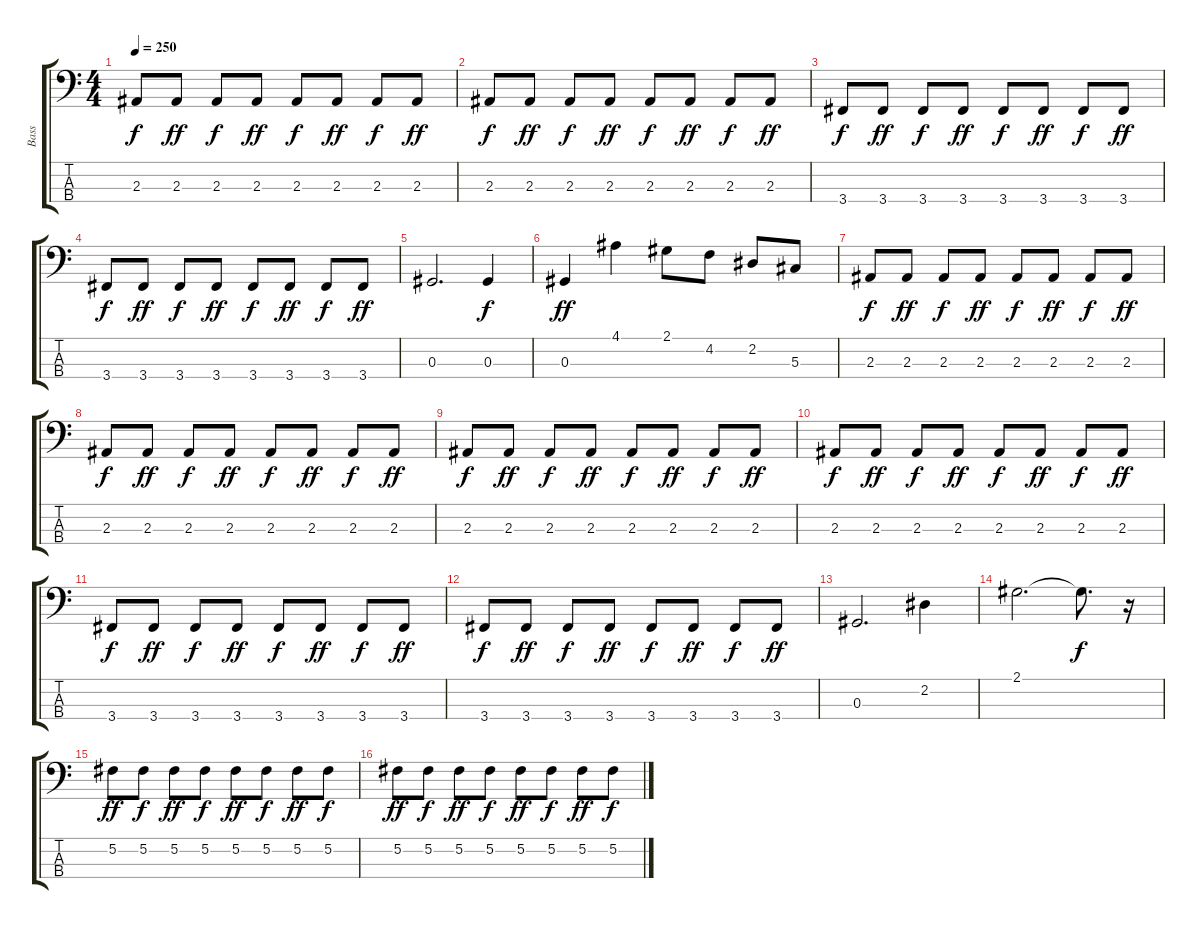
\track ("Bass" "Bass") {instrument electricbasspick}
\staff {score tabs}
\tuning (Gb2 Db2 Ab1 Eb1) {hide}
\ts (4 4)
\tempo 250
\clef f4
\ks c
2.3.8{dy f} 2.3.8{dy ff} 2.3.8{dy f} 2.3.8{dy ff} 2.3.8{dy f} 2.3.8{dy ff} 2.3.8{dy f} 2.3.8{dy ff} |
2.3.8{dy f} 2.3.8{dy ff} 2.3.8{dy f} 2.3.8{dy ff} 2.3.8{dy f} 2.3.8{dy ff} 2.3.8{dy f} 2.3.8{dy ff} |
3.4.8{dy f} 3.4.8{dy ff} 3.4.8{dy f} 3.4.8{dy ff} 3.4.8{dy f} 3.4.8{dy ff} 3.4.8{dy f} 3.4.8{dy ff} |
3.4.8{dy f} 3.4.8{dy ff} 3.4.8{dy f} 3.4.8{dy ff} 3.4.8{dy f} 3.4.8{dy ff} 3.4.8{dy f} 3.4.8{dy ff} |
0.3.2{d} 0.3.4{dy f} |
0.3.4{dy ff} 4.1.4 2.1.8 4.2.8 2.2.8 5.3.8 |
2.3.8{dy f} 2.3.8{dy ff} 2.3.8{dy f} 2.3.8{dy ff} 2.3.8{dy f} 2.3.8{dy ff} 2.3.8{dy f} 2.3.8{dy ff} |
2.3.8{dy f} 2.3.8{dy ff} 2.3.8{dy f} 2.3.8{dy ff} 2.3.8{dy f} 2.3.8{dy ff} 2.3.8{dy f} 2.3.8{dy ff} |
2.3.8{dy f} 2.3.8{dy ff} 2.3.8{dy f} 2.3.8{dy ff} 2.3.8{dy f} 2.3.8{dy ff} 2.3.8{dy f} 2.3.8{dy ff} |
2.3.8{dy f} 2.3.8{dy ff} 2.3.8{dy f} 2.3.8{dy ff} 2.3.8{dy f} 2.3.8{dy ff} 2.3.8{dy f} 2.3.8{dy ff} |
3.4.8{dy f} 3.4.8{dy ff} 3.4.8{dy f} 3.4.8{dy ff} 3.4.8{dy f} 3.4.8{dy ff} 3.4.8{dy f} 3.4.8{dy ff} |
3.4.8{dy f} 3.4.8{dy ff} 3.4.8{dy f} 3.4.8{dy ff} 3.4.8{dy f} 3.4.8{dy ff} 3.4.8{dy f} 3.4.8{dy ff} |
0.3.2{d} 2.2.4 |
2.1.2{d} 2.1{t}.8{d dy f} r.16 |
5.2.8{dy ff} 5.2.8{dy f} 5.2.8{dy ff} 5.2.8{dy f} 5.2.8{dy ff} 5.2.8{dy f} 5.2.8{dy ff} 5.2.8{dy f} |
5.2.8{dy ff} 5.2.8{dy f} 5.2.8{dy ff} 5.2.8{dy f} 5.2.8{dy ff} 5.2.8{dy f} 5.2.8{dy ff} 5.2.8{dy f}
